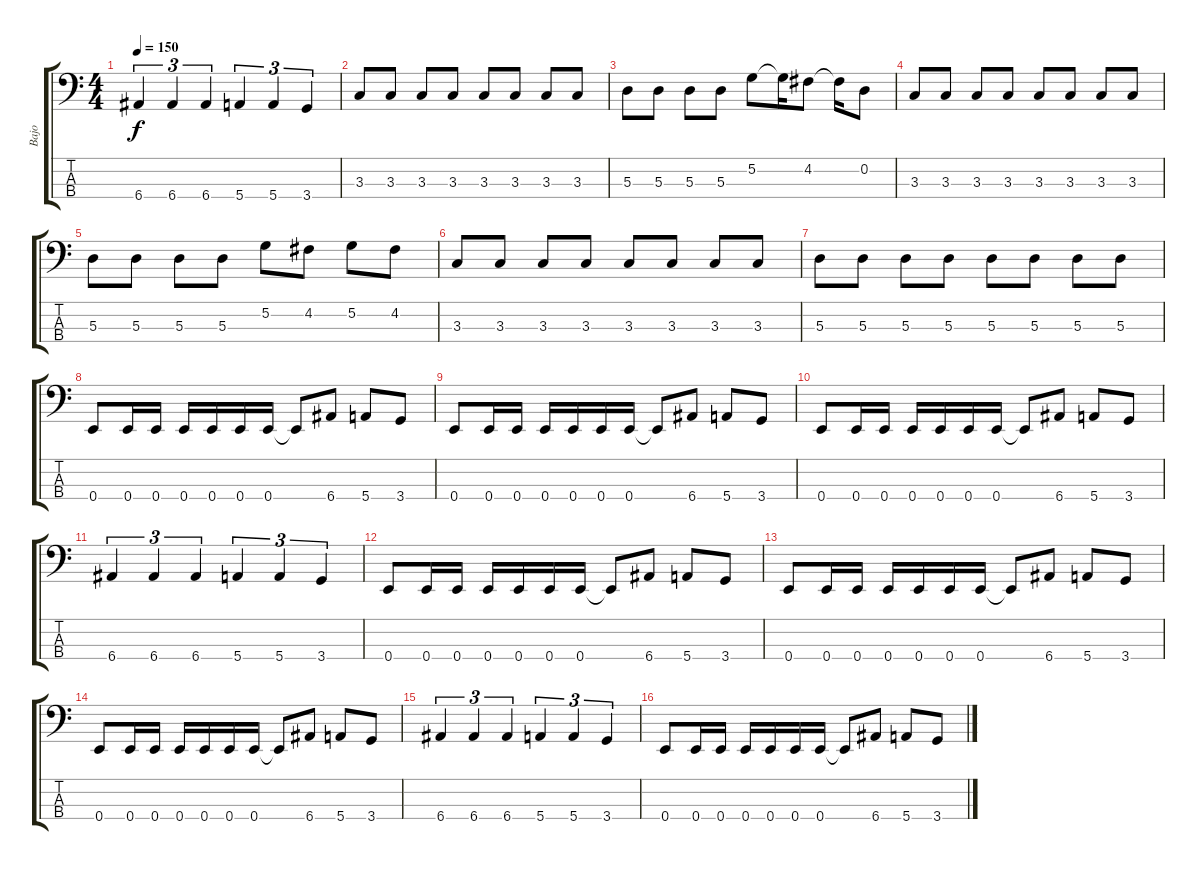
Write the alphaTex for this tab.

\track ("Bajo" "Bajo") {instrument electricbassfinger}
\staff {score tabs}
\tuning (G2 D2 A1 E1) {hide}
\ts (4 4)
\tempo 150
\clef f4
\ks c
6.4.4{tu (3 2) dy f} 6.4.4{tu (3 2)} 6.4.4{tu (3 2)} 5.4.4{tu (3 2)} 5.4.4{tu (3 2)} 3.4.4{tu (3 2)} |
3.3.8 3.3.8 3.3.8 3.3.8 3.3.8 3.3.8 3.3.8 3.3.8 |
5.3.8 5.3.8 5.3.8 5.3.8 5.2.8 5.2{t}.16 4.2.8 4.2{t}.16 0.2.8 |
3.3.8 3.3.8 3.3.8 3.3.8 3.3.8 3.3.8 3.3.8 3.3.8 |
5.3.8 5.3.8 5.3.8 5.3.8 5.2.8 4.2.8 5.2.8 4.2.8 |
3.3.8 3.3.8 3.3.8 3.3.8 3.3.8 3.3.8 3.3.8 3.3.8 |
5.3.8 5.3.8 5.3.8 5.3.8 5.3.8 5.3.8 5.3.8 5.3.8 |
0.4.8 0.4.16 0.4.16 0.4.16 0.4.16 0.4.16 0.4.16 0.4{t}.8 6.4.8 5.4.8 3.4.8 |
0.4.8 0.4.16 0.4.16 0.4.16 0.4.16 0.4.16 0.4.16 0.4{t}.8 6.4.8 5.4.8 3.4.8 |
0.4.8 0.4.16 0.4.16 0.4.16 0.4.16 0.4.16 0.4.16 0.4{t}.8 6.4.8 5.4.8 3.4.8 |
6.4.4{tu (3 2)} 6.4.4{tu (3 2)} 6.4.4{tu (3 2)} 5.4.4{tu (3 2)} 5.4.4{tu (3 2)} 3.4.4{tu (3 2)} |
0.4.8 0.4.16 0.4.16 0.4.16 0.4.16 0.4.16 0.4.16 0.4{t}.8 6.4.8 5.4.8 3.4.8 |
0.4.8 0.4.16 0.4.16 0.4.16 0.4.16 0.4.16 0.4.16 0.4{t}.8 6.4.8 5.4.8 3.4.8 |
0.4.8 0.4.16 0.4.16 0.4.16 0.4.16 0.4.16 0.4.16 0.4{t}.8 6.4.8 5.4.8 3.4.8 |
6.4.4{tu (3 2)} 6.4.4{tu (3 2)} 6.4.4{tu (3 2)} 5.4.4{tu (3 2)} 5.4.4{tu (3 2)} 3.4.4{tu (3 2)} |
0.4.8 0.4.16 0.4.16 0.4.16 0.4.16 0.4.16 0.4.16 0.4{t}.8 6.4.8 5.4.8 3.4.8
